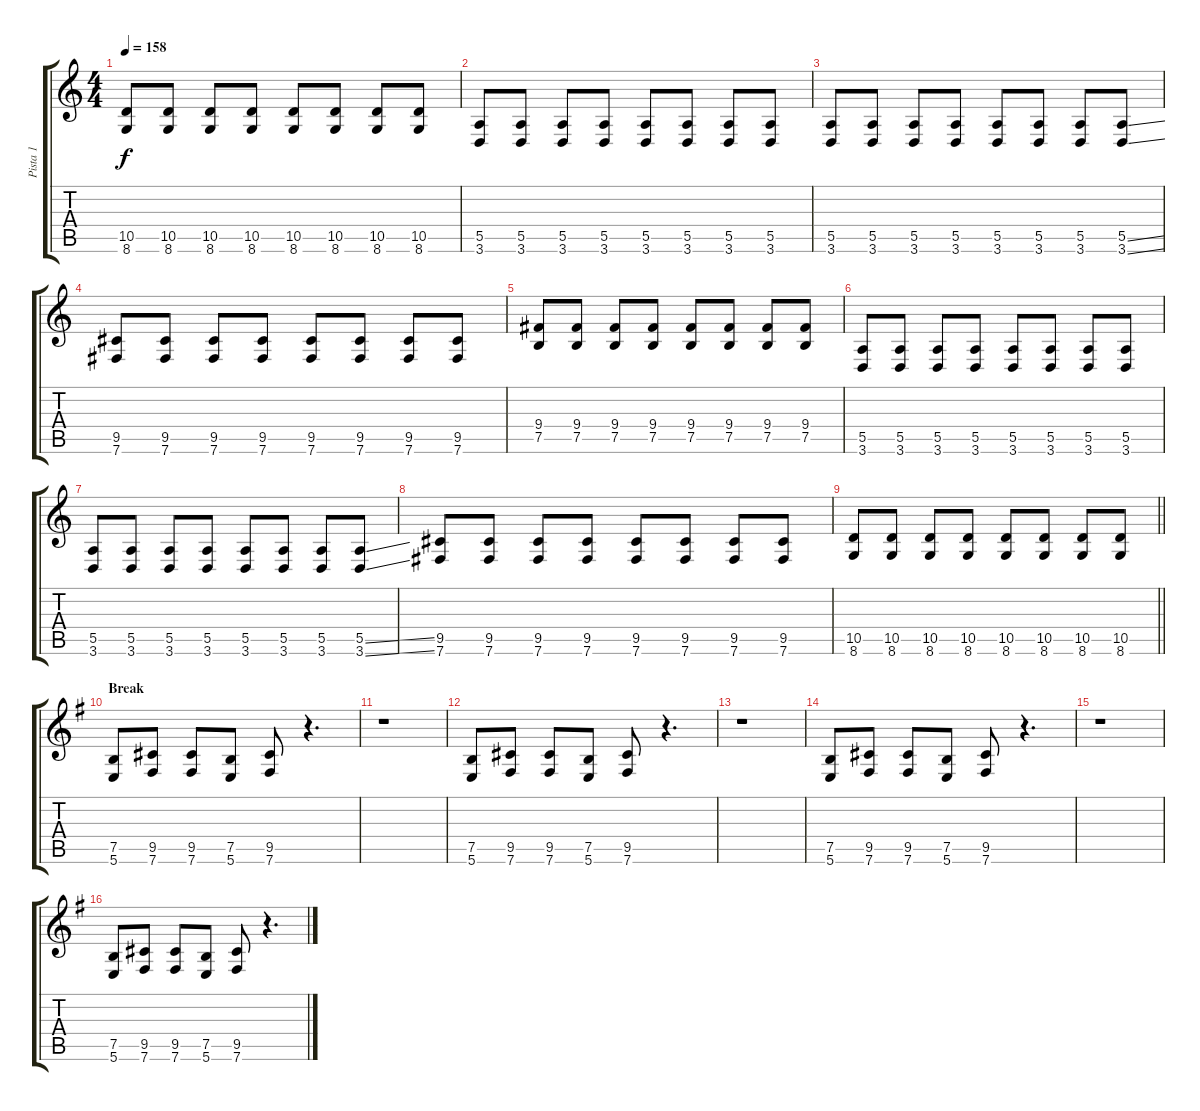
\track ("Pista 1" "Pista 1") {instrument distortionguitar}
\staff {score tabs}
\tuning (B3 Gb3 D3 A2 E2 B1) {hide}
\ts (4 4)
\tempo 158
\clef g2
\ks c
(10.5 8.6).8{dy f} (10.5 8.6).8 (10.5 8.6).8 (10.5 8.6).8 (10.5 8.6).8 (10.5 8.6).8 (10.5 8.6).8 (10.5 8.6).8 |
(5.5 3.6).8 (5.5 3.6).8 (5.5 3.6).8 (5.5 3.6).8 (5.5 3.6).8 (5.5 3.6).8 (5.5 3.6).8 (5.5 3.6).8 |
(5.5 3.6).8 (5.5 3.6).8 (5.5 3.6).8 (5.5 3.6).8 (5.5 3.6).8 (5.5 3.6).8 (5.5 3.6).8 (5.5{ss} 3.6{ss}).8 |
(9.5 7.6).8 (9.5 7.6).8 (9.5 7.6).8 (9.5 7.6).8 (9.5 7.6).8 (9.5 7.6).8 (9.5 7.6).8 (9.5 7.6).8 |
(9.4 7.5).8 (9.4 7.5).8 (9.4 7.5).8 (9.4 7.5).8 (9.4 7.5).8 (9.4 7.5).8 (9.4 7.5).8 (9.4 7.5).8 |
(5.5 3.6).8 (5.5 3.6).8 (5.5 3.6).8 (5.5 3.6).8 (5.5 3.6).8 (5.5 3.6).8 (5.5 3.6).8 (5.5 3.6).8 |
(5.5 3.6).8 (5.5 3.6).8 (5.5 3.6).8 (5.5 3.6).8 (5.5 3.6).8 (5.5 3.6).8 (5.5 3.6).8 (5.5{ss} 3.6{ss}).8 |
(9.5 7.6).8 (9.5 7.6).8 (9.5 7.6).8 (9.5 7.6).8 (9.5 7.6).8 (9.5 7.6).8 (9.5 7.6).8 (9.5 7.6).8 |
\barLineRight lightlight
(10.5 8.6).8 (10.5 8.6).8 (10.5 8.6).8 (10.5 8.6).8 (10.5 8.6).8 (10.5 8.6).8 (10.5 8.6).8 (10.5 8.6).8 |
\section ("" "Break")
\ks g
(7.5 5.6).8 (9.5 7.6).8 (9.5 7.6).8 (7.5 5.6).8 (9.5 7.6).8 r.4{d} |
r.1 |
(7.5 5.6).8 (9.5 7.6).8 (9.5 7.6).8 (7.5 5.6).8 (9.5 7.6).8 r.4{d} |
r.1 |
(7.5 5.6).8 (9.5 7.6).8 (9.5 7.6).8 (7.5 5.6).8 (9.5 7.6).8 r.4{d} |
r.1 |
(7.5 5.6).8 (9.5 7.6).8 (9.5 7.6).8 (7.5 5.6).8 (9.5 7.6).8 r.4{d}
